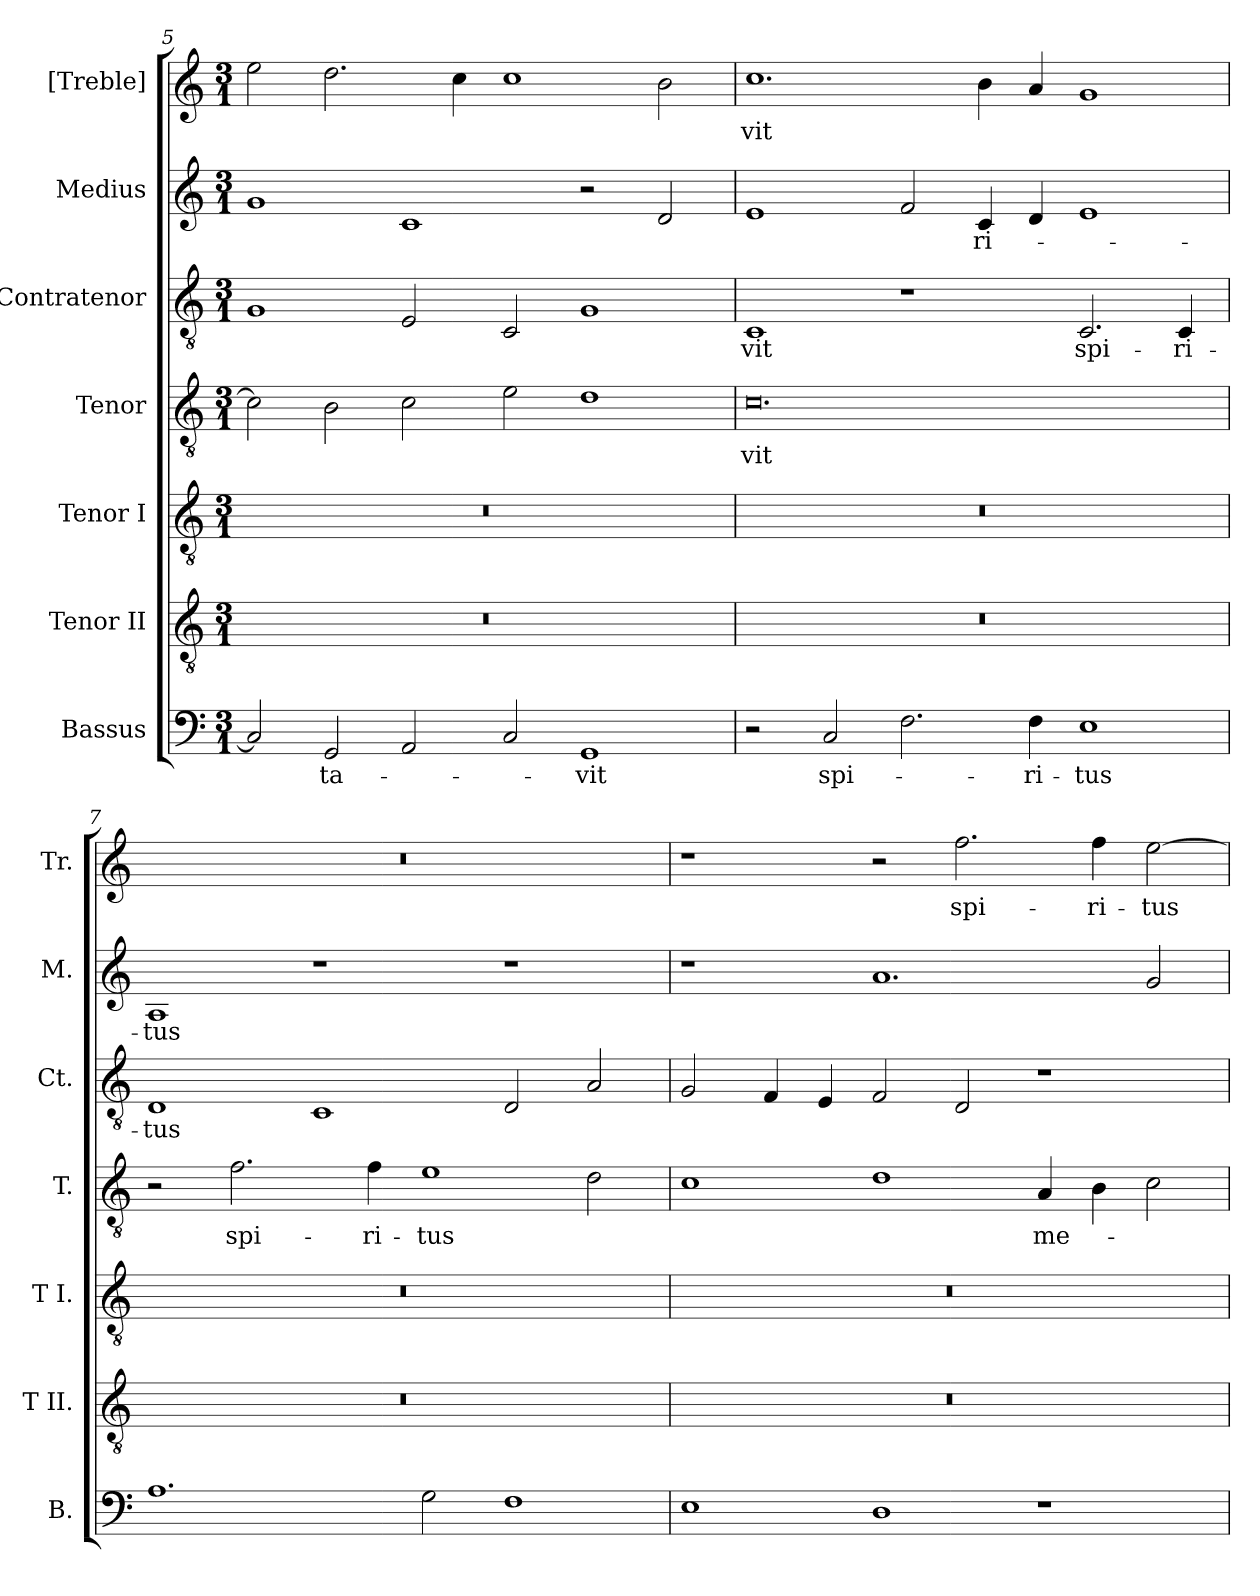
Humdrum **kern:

**kern	**text	**kern	**kern	**kern	**text	**kern	**text	**kern	**text	**kern	**text
*part7	*part7	*part6	*part5	*part4	*part4	*part3	*part3	*part2	*part2	*part1	*part1
*staff7	*staff7	*staff6	*staff5	*staff4	*staff4	*staff3	*staff3	*staff2	*staff2	*staff1	*staff1
*I"Bassus	*	*I"Tenor II	*I"Tenor I	*I"Tenor	*	*I"Contratenor	*	*I"Medius	*	*I"[Treble]	*
*I'B.	*	*I'T II.	*I'T I.	*I'T.	*	*I'Ct.	*	*I'M.	*	*I'Tr.	*
*clefF4	*	*clefGv2	*clefGv2	*clefGv2	*	*clefGv2	*	*clefG2	*	*clefG2	*
*	*	*ITrd7c12	*ITrd7c12	*ITrd7c12	*	*ITrd7c12	*	*	*	*	*
*k[]	*	*k[]	*k[]	*k[]	*	*k[]	*	*k[]	*	*k[]	*
*C:	*	*C:	*C:	*C:	*	*C:	*	*C:	*	*C:	*
*M3/1	*	*M3/1	*M3/1	*M3/1	*	*M3/1	*	*M3/1	*	*M3/1	*
=5	=5	=5	=5	=5	=5	=5	=5	=5	=5	=5	=5
!	!	!LO:N:vis=1	!LO:N:vis=1	!	!	!	!	!	!	!	!
2Ci/]	.	0.r	0.r	2Ci\]	.	1GGi	.	1gi	.	2eei\	.
!	!LO:LY:b:color=#000000	!	!	!	!	!	!	!	!	!	!
2GGi/	-ta-	.	.	2BBi\	.	.	.	.	.	2.ddi\	.
2AAi/	.	.	.	2Ci\	.	2EEi/	.	1ci	.	.	.
.	.	.	.	.	.	.	.	.	.	4cci\	.
2Ci/	.	.	.	2Ei\	.	2CCi/	.	.	.	1cci	.
!	!LO:LY:b:color=#000000	!	!	!	!	!	!	!	!	!	!
1GGi	-vit	.	.	1Di	.	1GGi	.	2r	.	.	.
.	.	.	.	.	.	.	.	2di/	.	2bi\	.
=6`	=6`	=6`	=6`	=6`	=6`	=6`	=6`	=6`	=6`	=6`	=6`
!	!	!LO:N:vis=1	!LO:N:vis=1	!	!	!	!	!	!	!	!
!	!	!	!	!	!LO:LY:b:color=#000000	!	!	!	!	!	!
!	!	!	!	!	!	!	!LO:LY:b:color=#000000	!	!	!	!
!	!	!	!	!	!	!	!	!	!	!	!LO:LY:b:color=#000000
2r	.	0.r	0.r	0.Ci	-vit	1CCi	-vit	1ei	.	1.cci	-vit
!	!LO:LY:b:color=#000000	!	!	!	!	!	!	!	!	!	!
2Ci/	spi-	.	.	.	.	.	.	.	.	.	.
2.Fi\	.	.	.	.	.	1r	.	2fi/	.	.	.
!	!	!	!	!	!	!	!	!	!LO:LY:b:color=#000000	!	!
.	.	.	.	.	.	.	.	4ci/	-ri-	4bi\	.
!	!LO:LY:b:color=#000000	!	!	!	!	!	!	!	!	!	!
4Fi\	-ri-	.	.	.	.	.	.	4di/	.	4ai/	.
!	!LO:LY:b:color=#000000	!	!	!	!	!	!	!	!	!	!
!	!	!	!	!	!	!	!LO:LY:b:color=#000000	!	!	!	!
1Ei	-tus	.	.	.	.	2.CCi/	spi-	1ei	.	1gi	.
!	!	!	!	!	!	!	!LO:LY:b:color=#000000	!	!	!	!
.	.	.	.	.	.	4CCi/	-ri-	.	.	.	.
!!LO:LB:g=z
=7`	=7`	=7`	=7`	=7`	=7`	=7`	=7`	=7`	=7`	=7`	=7`
!	!	!LO:N:vis=1	!LO:N:vis=1	!	!	!	!	!	!	!	!
!	!	!	!	!	!	!	!LO:LY:b:color=#000000	!	!	!	!
!	!	!	!	!	!	!	!	!	!LO:LY:b:color=#000000	!LO:N:vis=1	!
1.Ai	.	0.r	0.r	2r	.	1DDi	-tus	1Ai	-tus	0.r	.
!	!	!	!	!	!LO:LY:b:color=#000000	!	!	!	!	!	!
.	.	.	.	2.Fi\	spi-	.	.	.	.	.	.
.	.	.	.	.	.	1CCi	.	1r	.	.	.
!	!	!	!	!	!LO:LY:b:color=#000000	!	!	!	!	!	!
.	.	.	.	4Fi\	-ri-	.	.	.	.	.	.
!	!	!	!	!	!LO:LY:b:color=#000000	!	!	!	!	!	!
2Gi\	.	.	.	1Ei	-tus	.	.	.	.	.	.
1Fi	.	.	.	.	.	2DDi/	.	1r	.	.	.
.	.	.	.	2Di\	.	2AAi/	.	.	.	.	.
=8`	=8`	=8`	=8`	=8`	=8`	=8`	=8`	=8`	=8`	=8`	=8`
!	!	!LO:N:vis=1	!LO:N:vis=1	!	!	!	!	!	!	!	!
1Ei	.	0.r	0.r	1Ci	.	2GGi/	.	1r	.	1r	.
.	.	.	.	.	.	4FFi/	.	.	.	.	.
.	.	.	.	.	.	4EEi/	.	.	.	.	.
1Di	.	.	.	1Di	.	2FFi/	.	1.ai	.	2r	.
!	!	!	!	!	!	!	!	!	!	!	!LO:LY:b:color=#000000
.	.	.	.	.	.	2DDi/	.	.	.	2.ffi\	spi-
!	!	!	!	!	!LO:LY:b:color=#000000	!	!	!	!	!	!
1r	.	.	.	4AAi/	me-	1r	.	.	.	.	.
!	!	!	!	!	!	!	!	!	!	!	!LO:LY:b:color=#000000
.	.	.	.	4BBi\	.	.	.	.	.	4ffi\	-ri-
!	!	!	!	!	!	!	!	!	!	!	!LO:LY:b:color=#000000
.	.	.	.	2Ci\	.	.	.	2gi/	.	[>2eei\	-tus
=`	=`	=`	=`	=`	=`	=`	=`	=`	=`	=`	=`
*-	*-	*-	*-	*-	*-	*-	*-	*-	*-	*-	*-
